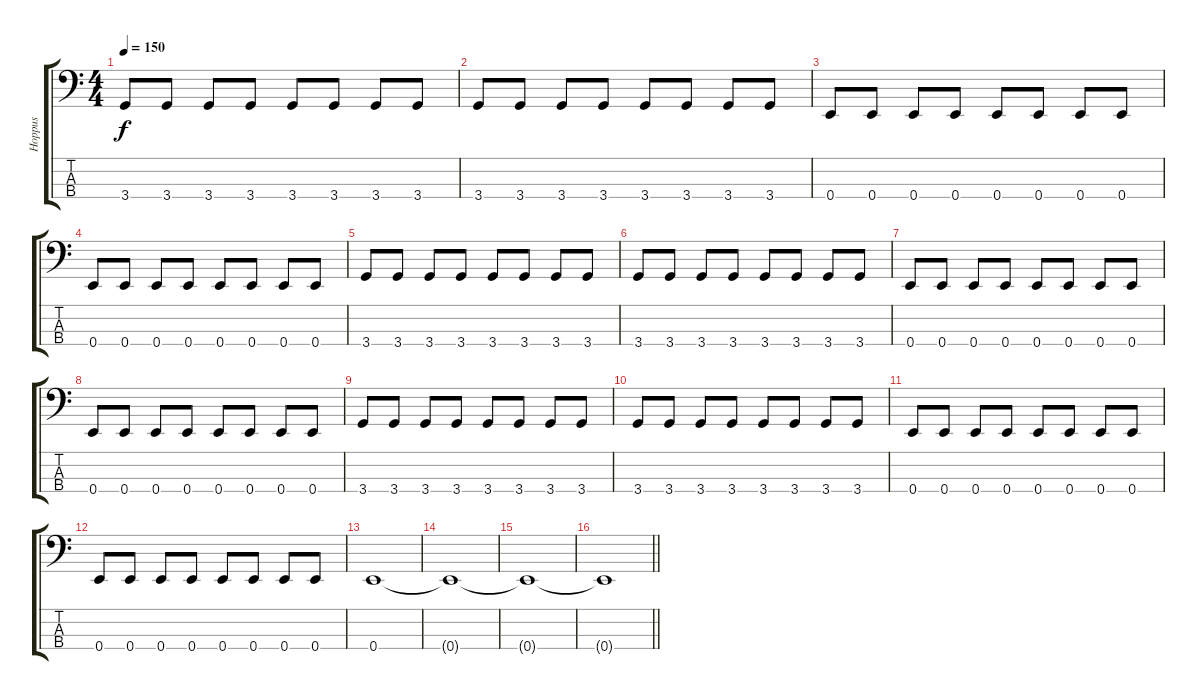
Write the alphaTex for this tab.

\track ("Hoppus" "Hoppus") {instrument electricbasspick}
\staff {score tabs}
\tuning (G2 D2 A1 E1) {hide}
\ts (4 4)
\tempo 150
\clef f4
\ks c
3.4.8{dy f} 3.4.8 3.4.8 3.4.8 3.4.8 3.4.8 3.4.8 3.4.8 |
3.4.8 3.4.8 3.4.8 3.4.8 3.4.8 3.4.8 3.4.8 3.4.8 |
0.4.8 0.4.8 0.4.8 0.4.8 0.4.8 0.4.8 0.4.8 0.4.8 |
0.4.8 0.4.8 0.4.8 0.4.8 0.4.8 0.4.8 0.4.8 0.4.8 |
3.4.8 3.4.8 3.4.8 3.4.8 3.4.8 3.4.8 3.4.8 3.4.8 |
3.4.8 3.4.8 3.4.8 3.4.8 3.4.8 3.4.8 3.4.8 3.4.8 |
0.4.8 0.4.8 0.4.8 0.4.8 0.4.8 0.4.8 0.4.8 0.4.8 |
0.4.8 0.4.8 0.4.8 0.4.8 0.4.8 0.4.8 0.4.8 0.4.8 |
3.4.8 3.4.8 3.4.8 3.4.8 3.4.8 3.4.8 3.4.8 3.4.8 |
3.4.8 3.4.8 3.4.8 3.4.8 3.4.8 3.4.8 3.4.8 3.4.8 |
0.4.8 0.4.8 0.4.8 0.4.8 0.4.8 0.4.8 0.4.8 0.4.8 |
0.4.8 0.4.8 0.4.8 0.4.8 0.4.8 0.4.8 0.4.8 0.4.8 |
0.4.1 |
0.4{t}.1 |
0.4{t}.1 |
\barLineRight lightlight
0.4{t}.1
